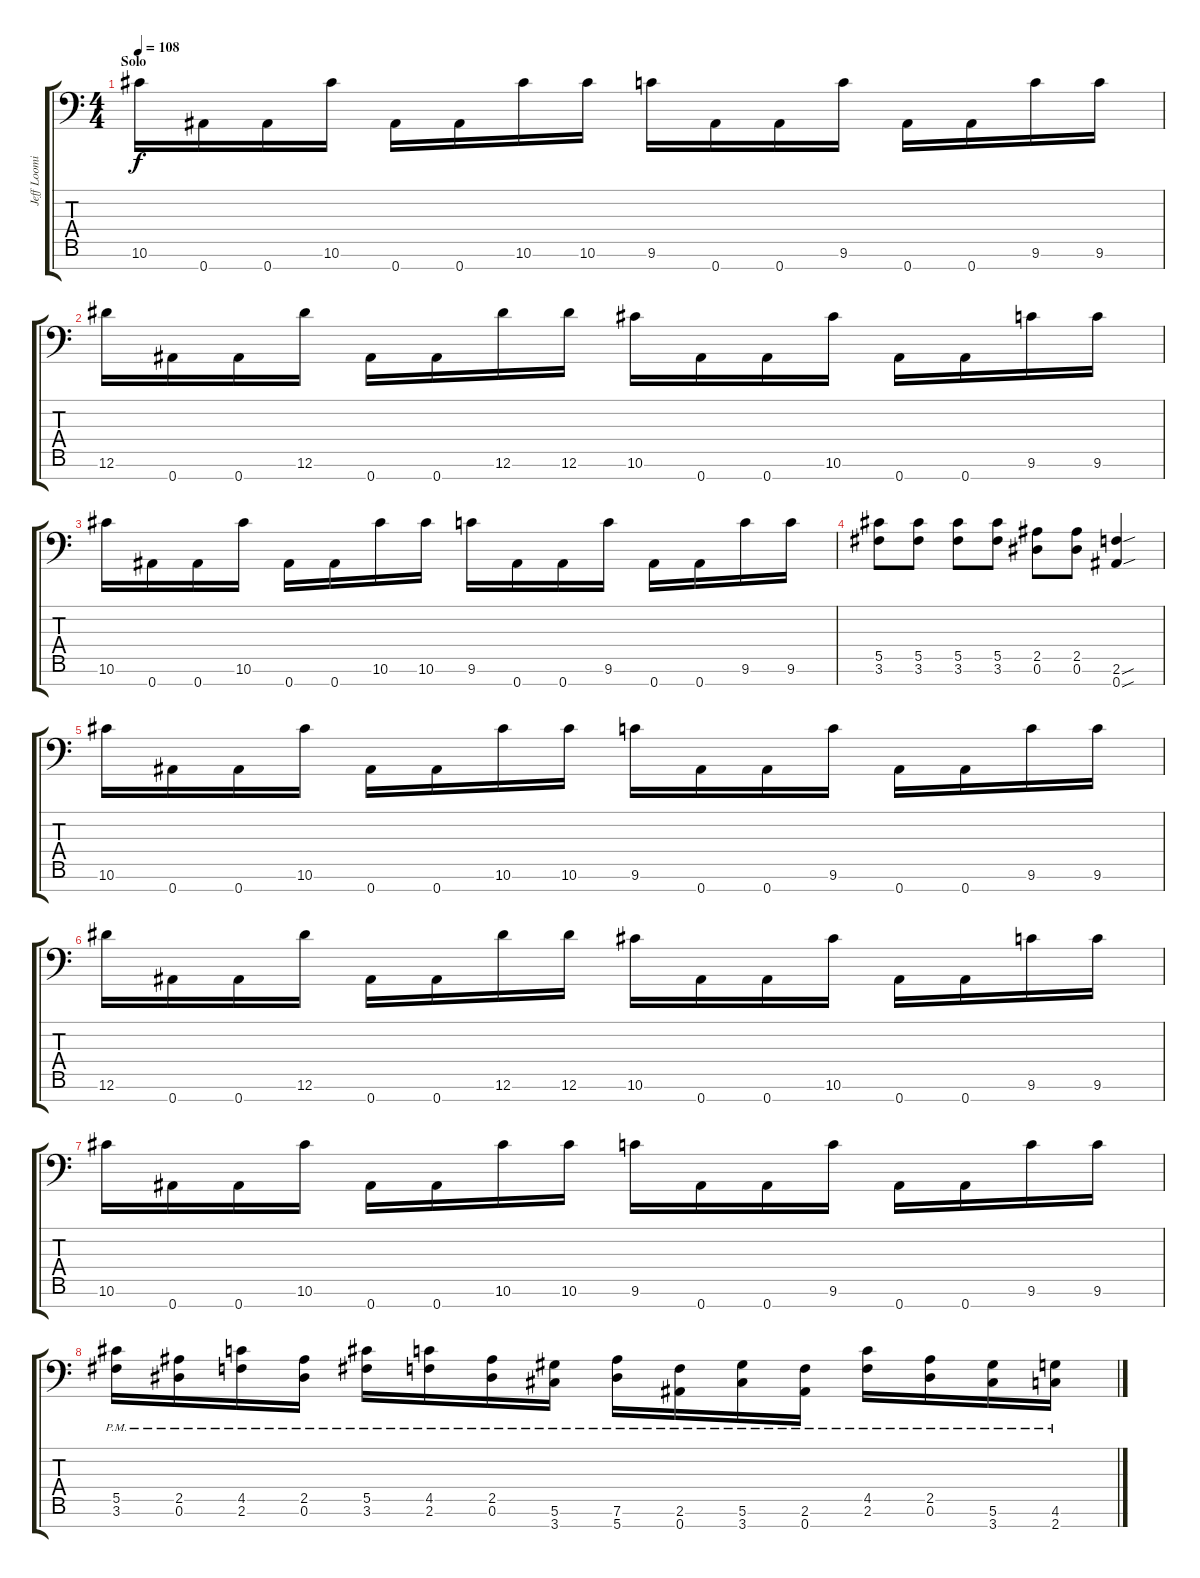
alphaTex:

\track ("Jeff Loomis Rhythm" "Jeff Loomi") {instrument distortionguitar}
\staff {score tabs}
\tuning (Eb4 Bb3 Gb3 Db3 Ab2 Eb2 Bb1) {hide}
\ts (4 4)
\section ("" "Solo")
\tempo 108
\clef f4
\ks c
10.6.16{dy f} 0.7.16 0.7.16 10.6.16 0.7.16 0.7.16 10.6.16 10.6.16 9.6.16 0.7.16 0.7.16 9.6.16 0.7.16 0.7.16 9.6.16 9.6.16 |
12.6.16 0.7.16 0.7.16 12.6.16 0.7.16 0.7.16 12.6.16 12.6.16 10.6.16 0.7.16 0.7.16 10.6.16 0.7.16 0.7.16 9.6.16 9.6.16 |
10.6.16 0.7.16 0.7.16 10.6.16 0.7.16 0.7.16 10.6.16 10.6.16 9.6.16 0.7.16 0.7.16 9.6.16 0.7.16 0.7.16 9.6.16 9.6.16 |
(5.5 3.6).8 (5.5 3.6).8 (5.5 3.6).8 (5.5 3.6).8 (2.5 0.6).8 (2.5 0.6).8 (2.6{sou} 0.7{sou}).4 |
10.6.16 0.7.16 0.7.16 10.6.16 0.7.16 0.7.16 10.6.16 10.6.16 9.6.16 0.7.16 0.7.16 9.6.16 0.7.16 0.7.16 9.6.16 9.6.16 |
12.6.16 0.7.16 0.7.16 12.6.16 0.7.16 0.7.16 12.6.16 12.6.16 10.6.16 0.7.16 0.7.16 10.6.16 0.7.16 0.7.16 9.6.16 9.6.16 |
10.6.16 0.7.16 0.7.16 10.6.16 0.7.16 0.7.16 10.6.16 10.6.16 9.6.16 0.7.16 0.7.16 9.6.16 0.7.16 0.7.16 9.6.16 9.6.16 |
(5.5{pm} 3.6{pm}).16 (2.5{pm} 0.6{pm}).16 (4.5{pm} 2.6{pm}).16 (2.5{pm} 0.6{pm}).16 (5.5{pm} 3.6{pm}).16 (4.5{pm} 2.6{pm}).16 (2.5{pm} 0.6{pm}).16 (5.6{pm} 3.7{pm}).16 (7.6{pm} 5.7{pm}).16 (2.6{pm} 0.7{pm}).16 (5.6{pm} 3.7{pm}).16 (2.6{pm} 0.7{pm}).16 (4.5{pm} 2.6{pm}).16 (2.5{pm} 0.6{pm}).16 (5.6{pm} 3.7{pm}).16 (4.6{pm} 2.7{pm}).16
